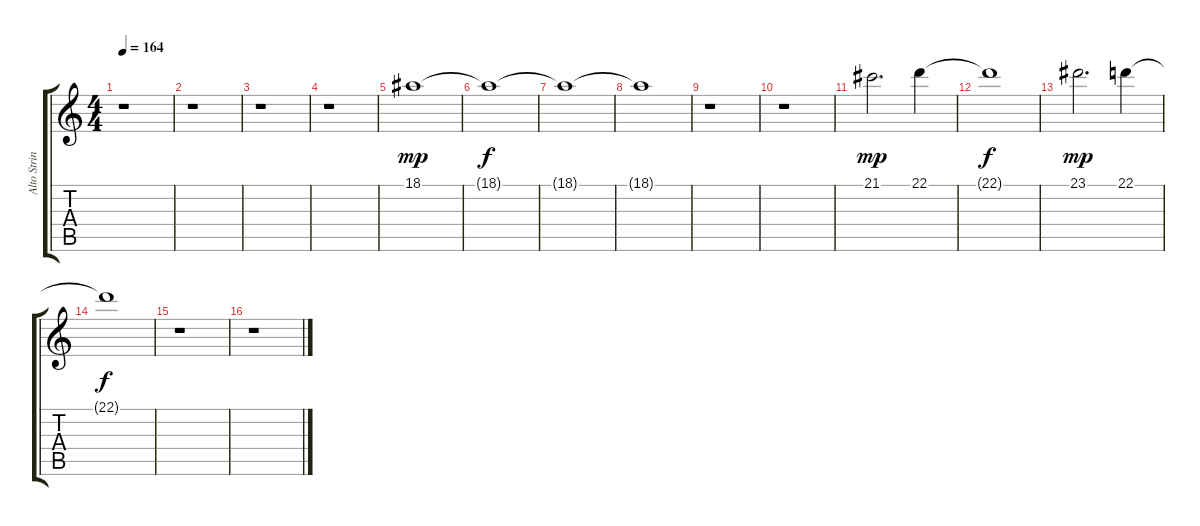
\track ("Alto Strings" "Alto Strin") {instrument stringensemble1}
\staff {score tabs}
\tuning (E4 B3 G3 D3 A2 E2) {hide}
\ts (4 4)
\tempo 164
\clef g2
\ks c
r.1{dy f} |
r.1 |
r.1 |
r.1 |
18.1.1{dy mp} |
18.1{t}.1{dy f} |
18.1{t}.1 |
18.1{t}.1 |
r.1 |
r.1 |
21.1.2{d dy mp} 22.1.4 |
22.1{t}.1{dy f} |
23.1.2{d dy mp} 22.1.4 |
22.1{t}.1{dy f} |
r.1 |
r.1
